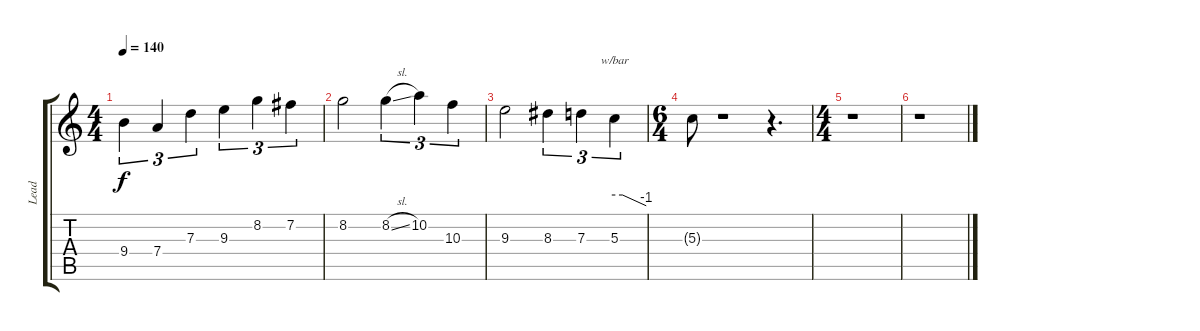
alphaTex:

\track ("Lead" "Lead") {instrument overdrivenguitar}
\staff {score tabs}
\tuning (E4 B3 G3 D3 A2 E2) {hide}
\ts (4 4)
\tempo 140
\clef g2
\ks c
9.4.4{tu (3 2) dy f} 7.4.4{tu (3 2)} 7.3.4{tu (3 2)} 9.3.4{tu (3 2)} 8.2.4{tu (3 2)} 7.2.4{tu (3 2)} |
8.2.2 8.2{sl}.4{tu (3 2)} 10.2.4{tu (3 2)} 10.3.4{tu (3 2)} |
9.3.2 8.3.4{tu (3 2)} 7.3.4{tu (3 2)} 5.3.4{tu (3 2) tbe (custom default 0 0 15 0 60 -4)} |
\ts (6 4)
5.3{t}.8 r.1 r.4{d} |
\ts (4 4)
r.1 |
r.1
